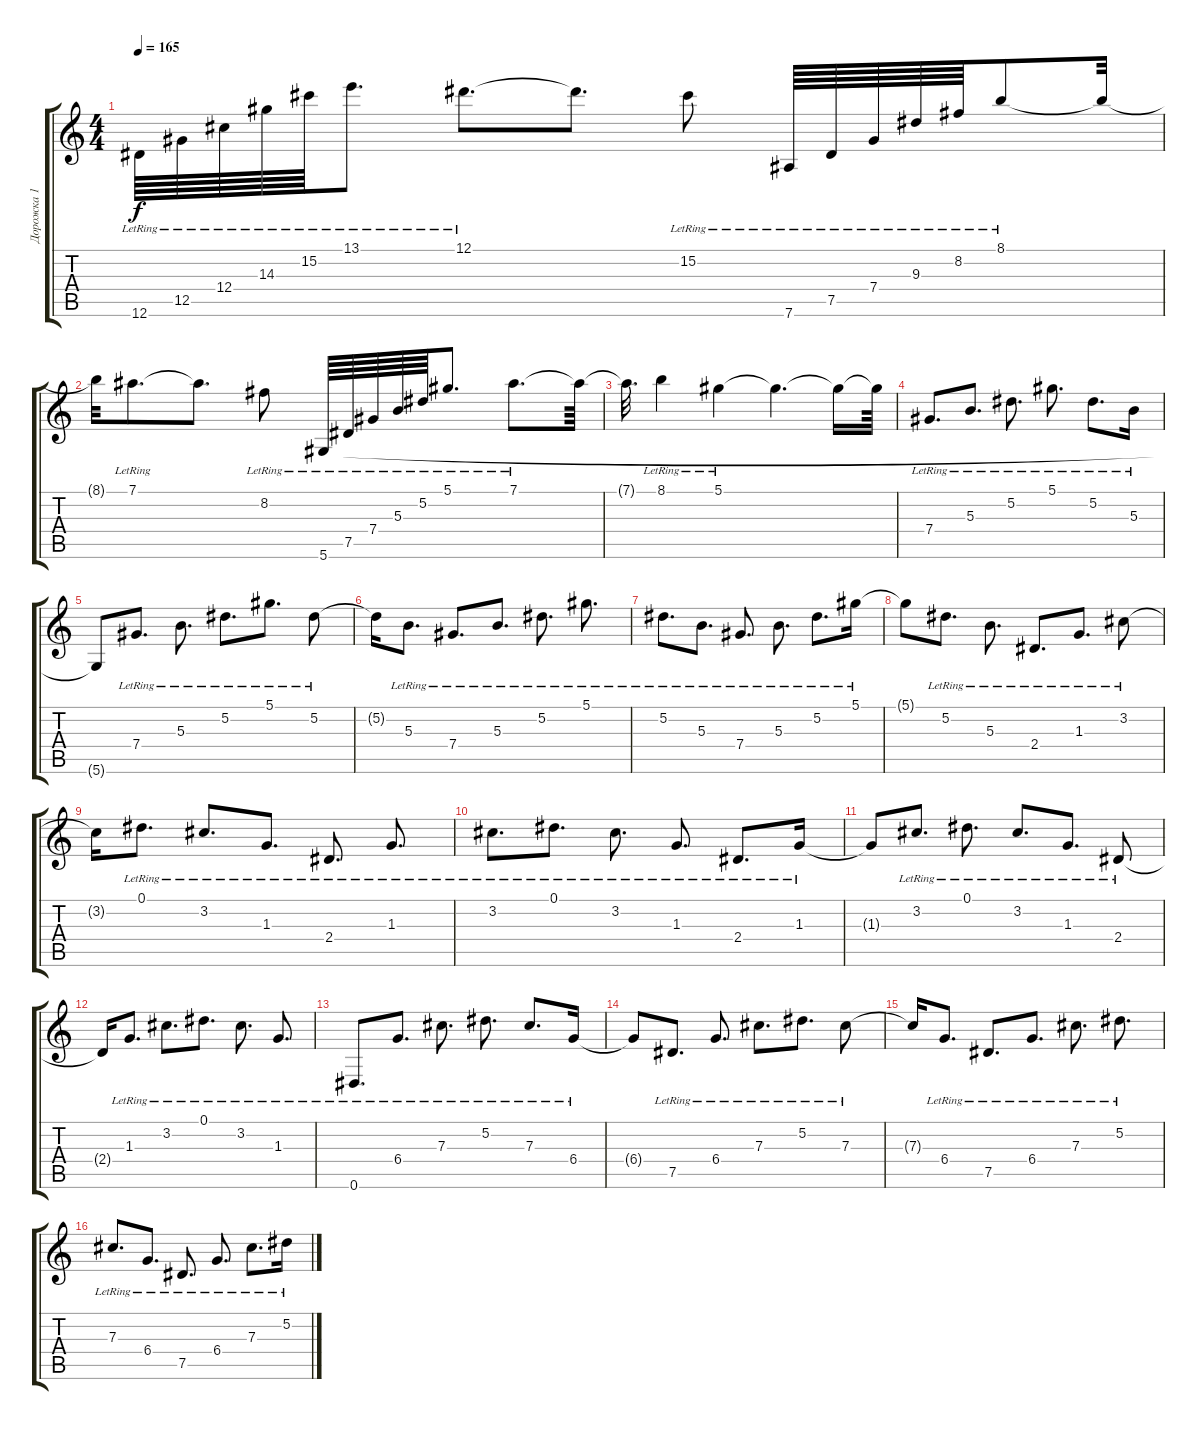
\track ("Дорожка 1" "Дорожка 1") {instrument acousticguitarsteel}
\staff {score tabs}
\tuning (Eb4 Bb3 Gb3 Db3 Ab2 Eb2) {hide}
\ts (4 4)
\tempo 165
\clef g2
\ks c
12.6{lr}.64{dy f} 12.5{lr}.64 12.4{lr}.64 14.3{lr}.64 15.2{lr}.64 13.1{lr}.8{d} 12.1{lr}.8{d} 12.1{t}.8{d} 15.2{lr}.8 7.6{lr}.64 7.5{lr}.64 7.4{lr}.64 9.3{lr}.64 8.2{lr}.64 8.1{lr}.8 8.1{t}.32 |
8.1{t}.32 7.1{lr}.8{d} 7.1{t}.8{d} 8.2{lr}.8 5.6{lr}.64 7.5{lr}.64 7.4{lr}.64 5.3{lr}.64 5.2{lr}.64 5.1{lr}.8{d} 7.1{lr}.8{d} 7.1{t}.64 |
7.1{t}.32{d} 8.1{lr}.4 5.1{lr}.4 5.1{t}.4{d} 5.1{t}.16 5.1{t}.64 |
7.4{lr}.8{d} 5.3{lr}.8{d} 5.2{lr}.8{d} 5.1{lr}.8{d} 5.2{lr}.8{d} 5.3{lr}.16 |
5.6{t}.8 7.4{lr}.8{d} 5.3{lr}.8{d} 5.2{lr}.8{d} 5.1{lr}.8{d} 5.2{lr}.8 |
5.2{t}.16 5.3{lr}.8{d} 7.4{lr}.8{d} 5.3{lr}.8{d} 5.2{lr}.8{d} 5.1{lr}.8{d} |
5.2{lr}.8{d} 5.3{lr}.8{d} 7.4{lr}.8{d} 5.3{lr}.8{d} 5.2{lr}.8{d} 5.1{lr}.16 |
5.1{t}.8 5.2{lr}.8{d} 5.3{lr}.8{d} 2.4{lr}.8{d} 1.3{lr}.8{d} 3.2{lr}.8 |
3.2{t}.16 0.1{lr}.8{d} 3.2{lr}.8{d} 1.3{lr}.8{d} 2.4{lr}.8{d} 1.3{lr}.8{d} |
3.2{lr}.8{d} 0.1{lr}.8{d} 3.2{lr}.8{d} 1.3{lr}.8{d} 2.4{lr}.8{d} 1.3{lr}.16 |
1.3{t}.8 3.2{lr}.8{d} 0.1{lr}.8{d} 3.2{lr}.8{d} 1.3{lr}.8{d} 2.4{lr}.8 |
2.4{t}.16 1.3{lr}.8{d} 3.2{lr}.8{d} 0.1{lr}.8{d} 3.2{lr}.8{d} 1.3{lr}.8{d} |
0.6{lr}.8{d} 6.4{lr}.8{d} 7.3{lr}.8{d} 5.2{lr}.8{d} 7.3{lr}.8{d} 6.4{lr}.16 |
6.4{t}.8 7.5{lr}.8{d} 6.4{lr}.8{d} 7.3{lr}.8{d} 5.2{lr}.8{d} 7.3{lr}.8 |
7.3{t}.16 6.4{lr}.8{d} 7.5{lr}.8{d} 6.4{lr}.8{d} 7.3{lr}.8{d} 5.2{lr}.8{d} |
7.3{lr}.8{d} 6.4{lr}.8{d} 7.5{lr}.8{d} 6.4{lr}.8{d} 7.3{lr}.8{d} 5.2{lr}.16
